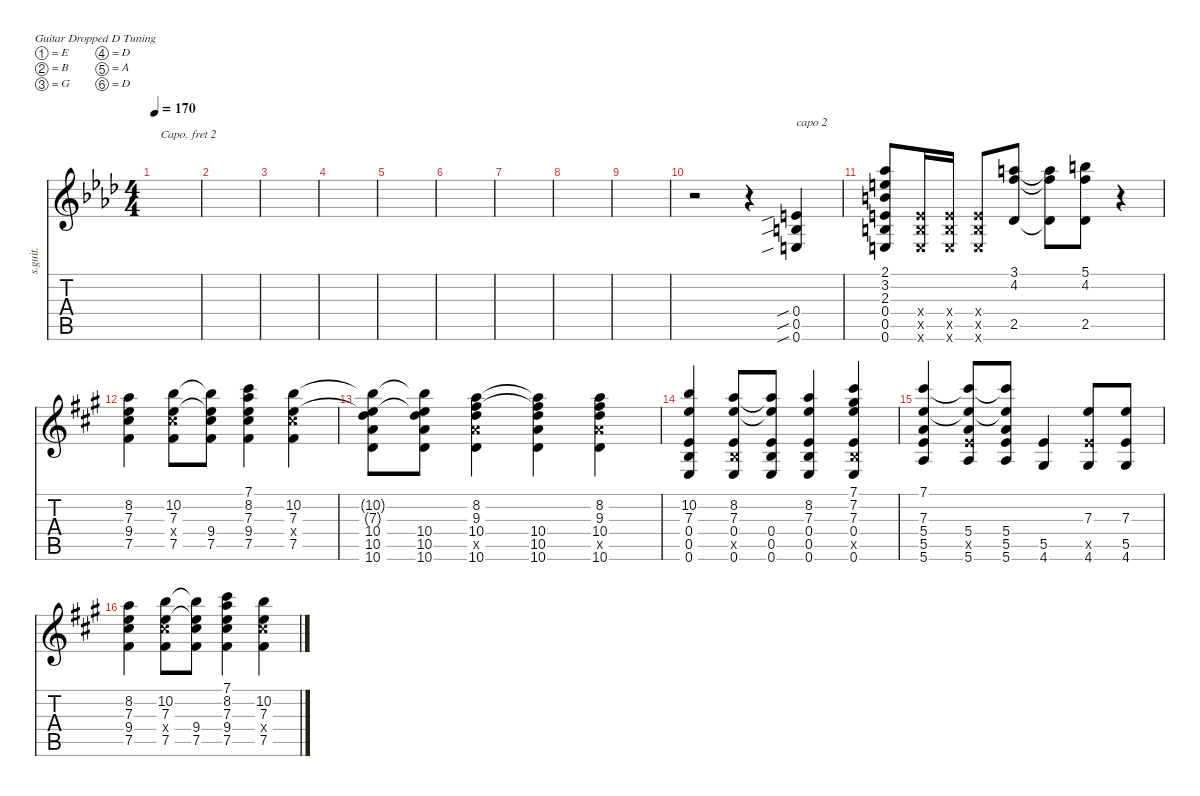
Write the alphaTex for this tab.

\defaultSystemsLayout 4
\hideDynamics
\bracketExtendMode nobrackets
\track ("Steel Guitar" "s.guit.") {instrument acousticguitarsteel}
\staff {score tabs}
\capo 2
\tuning (E4 B3 G3 D3 A2 D2)
\ts (4 4)
\tempo 170
\clef g2
\ks ab
|
|
|
|
|
|
|
|
|
r.2{beam Down} r.4{beam Down} (0.6{sib acc forcenatural} 0.5{sib acc forcenatural} 0.4{sib acc forcenatural}).4{txt "capo 2" beam Up} |
(0.6{acc forcenatural} 0.5{acc forcenatural} 0.4{acc forcenatural} 2.1{acc b} 2.3{acc forcenatural} 3.2{acc forcenatural}).8{beam Up} (0.6{x acc forcenatural} 0.5{x acc forcenatural} 0.4{x acc forcenatural}).16{beam Up} (0.6{x acc forcenatural} 0.5{x acc forcenatural} 0.4{x acc forcenatural}).16{beam Up} (0.6{x acc forcenatural} 0.5{x acc forcenatural} 0.4{x acc forcenatural}).8{beam Up} (4.2{acc forcenatural} 2.5{acc b} 3.1{acc forcenatural}).8{beam Up} (4.2{t acc forcenatural} 3.1{t acc forcenatural} 2.5{t acc b}).8{beam Down} (4.2{acc forcenatural} 2.5{acc b} 5.1{acc forcenatural}).8{beam Down} r.4{beam Down} |
\ks a
(7.5{acc #} 9.4{acc #} 7.3{acc forcenatural} 8.2{acc forcenatural}).4{beam Down} (10.2{acc forcenatural} 7.5{acc #} 9.4{x acc #} 7.3{acc forcenatural}).8{beam Down} (10.2{t acc forcenatural} 7.5{acc #} 9.4{acc #} 7.3{t acc forcenatural}).8{beam Down} (7.1{acc #} 7.5{acc #} 9.4{acc #} 7.3{acc forcenatural} 8.2{acc forcenatural}).4{beam Down} (10.2{acc forcenatural} 7.5{acc #} 9.4{x acc #} 7.3{acc forcenatural}).4{beam Down} |
(10.6{acc forcenatural} 10.5{acc forcenatural} 10.4{acc forcenatural} 10.2{t acc forcenatural} 7.3{t acc forcenatural}).8{beam Down} (10.4{acc forcenatural} 10.5{acc forcenatural} 10.6{acc forcenatural} 10.2{t acc forcenatural} 7.3{t acc forcenatural}).8{beam Down} (8.2{acc forcenatural} 9.3{acc #} 10.4{acc forcenatural} 10.5{x acc forcenatural} 10.6{acc forcenatural}).4{beam Down} (10.6{acc forcenatural} 10.5{acc forcenatural} 10.4{acc forcenatural} 9.3{t acc #} 8.2{t acc forcenatural}).4{beam Down} (8.2{acc forcenatural} 9.3{acc #} 10.4{acc forcenatural} 10.5{x acc forcenatural} 10.6{acc forcenatural}).4{beam Down} |
(0.6{acc forcenatural} 0.5{acc forcenatural} 0.4{acc forcenatural} 7.3{acc forcenatural} 10.2{acc forcenatural}).4{beam Up} (0.4{acc forcenatural} 0.5{x acc forcenatural} 0.6{acc forcenatural} 8.2{acc forcenatural} 7.3{acc forcenatural}).8{beam Up} (0.4{acc forcenatural} 0.5{acc forcenatural} 0.6{acc forcenatural} 8.2{t acc forcenatural} 7.3{t acc forcenatural}).8{beam Up} (0.6{acc forcenatural} 0.5{acc forcenatural} 0.4{acc forcenatural} 8.2{acc forcenatural} 7.3{acc forcenatural}).4{beam Up} (0.4{acc forcenatural} 0.6{acc forcenatural} 0.5{x acc forcenatural} 7.3{acc forcenatural} 7.2{acc #} 7.1{acc #}).4{beam Up} |
(5.6{acc forcenatural} 5.5{acc forcenatural} 5.4{acc forcenatural} 7.3{acc forcenatural} 7.1{acc #}).4{beam Up} (5.6{acc forcenatural} 5.5{x acc forcenatural} 5.4{acc forcenatural} 7.3{t acc forcenatural} 7.1{t acc #}).8{beam Up} (5.4{acc forcenatural} 5.5{acc forcenatural} 5.6{acc forcenatural} 7.3{t acc forcenatural} 7.1{t acc #}).8{beam Up} (4.6{acc #} 5.5{acc forcenatural}).4{beam Up} (5.5{x acc forcenatural} 4.6{acc #} 7.3{acc forcenatural}).8{beam Up} (4.6{acc #} 5.5{acc forcenatural} 7.3{acc forcenatural}).8{beam Up} |
(7.5{acc #} 9.4{acc #} 7.3{acc forcenatural} 8.2{acc forcenatural}).4{beam Down} (10.2{acc forcenatural} 7.5{acc #} 9.4{x acc #} 7.3{acc forcenatural}).8{beam Down} (10.2{t acc forcenatural} 7.5{acc #} 9.4{acc #} 7.3{t acc forcenatural}).8{beam Down} (7.1{acc #} 7.5{acc #} 9.4{acc #} 7.3{acc forcenatural} 8.2{acc forcenatural}).4{beam Down} (10.2{acc forcenatural} 7.5{acc #} 9.4{x acc #} 7.3{acc forcenatural}).4{beam Down}
